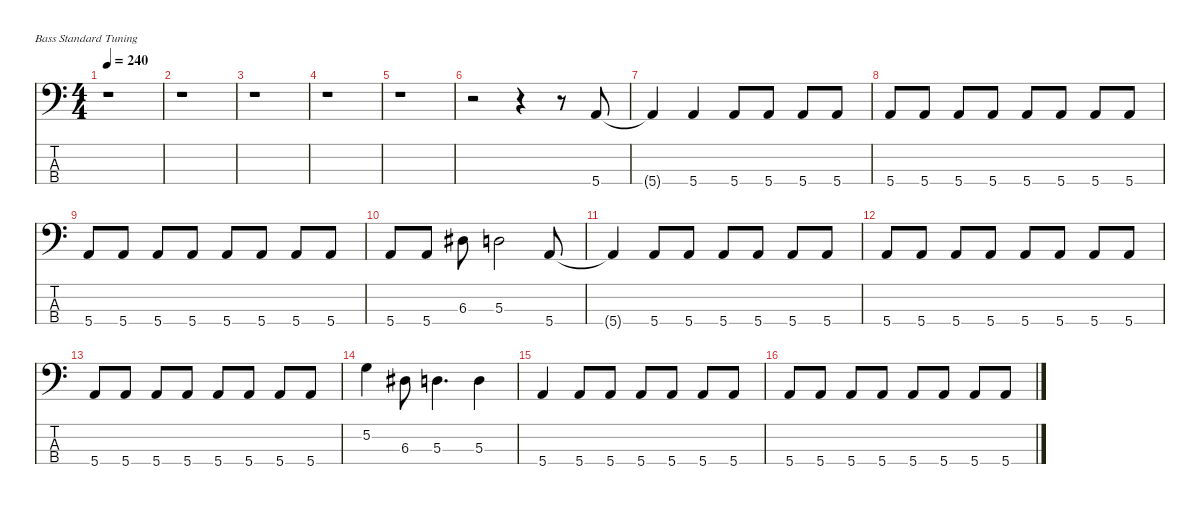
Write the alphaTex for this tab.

\defaultSystemsLayout 4
\hideDynamics
\bracketExtendMode nobrackets
\singleTrackTrackNamePolicy hidden
\multiTrackTrackNamePolicy hidden
\otherSystemsTrackNameOrientation horizontal
\track ("Bass" "el.bs.") {instrument electricbassfinger}
\staff {score tabs}
\tuning (G2 D2 A1 E1)
\ts (4 4)
\tempo 240
\clef f4
\ks c
r.1{dy f} |
r.1 |
r.1 |
r.1 |
r.1 |
r.2 r.4 r.8 5.4.8 |
5.4{t}.4 5.4.4 5.4.8 5.4.8 5.4.8 5.4.8 |
5.4.8 5.4.8 5.4.8 5.4.8 5.4.8 5.4.8 5.4.8 5.4.8 |
5.4.8 5.4.8 5.4.8 5.4.8 5.4.8 5.4.8 5.4.8 5.4.8 |
5.4.8 5.4.8 6.3{acc #}.8 5.3.2 5.4.8 |
5.4{t}.4 5.4.8 5.4.8 5.4.8 5.4.8 5.4.8 5.4.8 |
5.4.8 5.4.8 5.4.8 5.4.8 5.4.8 5.4.8 5.4.8 5.4.8 |
5.4.8 5.4.8 5.4.8 5.4.8 5.4.8 5.4.8 5.4.8 5.4.8 |
5.2.4 6.3{acc #}.8 5.3.4{d} 5.3.4 |
5.4.4 5.4.8 5.4.8 5.4.8 5.4.8 5.4.8 5.4.8 |
5.4.8 5.4.8 5.4.8 5.4.8 5.4.8 5.4.8 5.4.8 5.4.8
